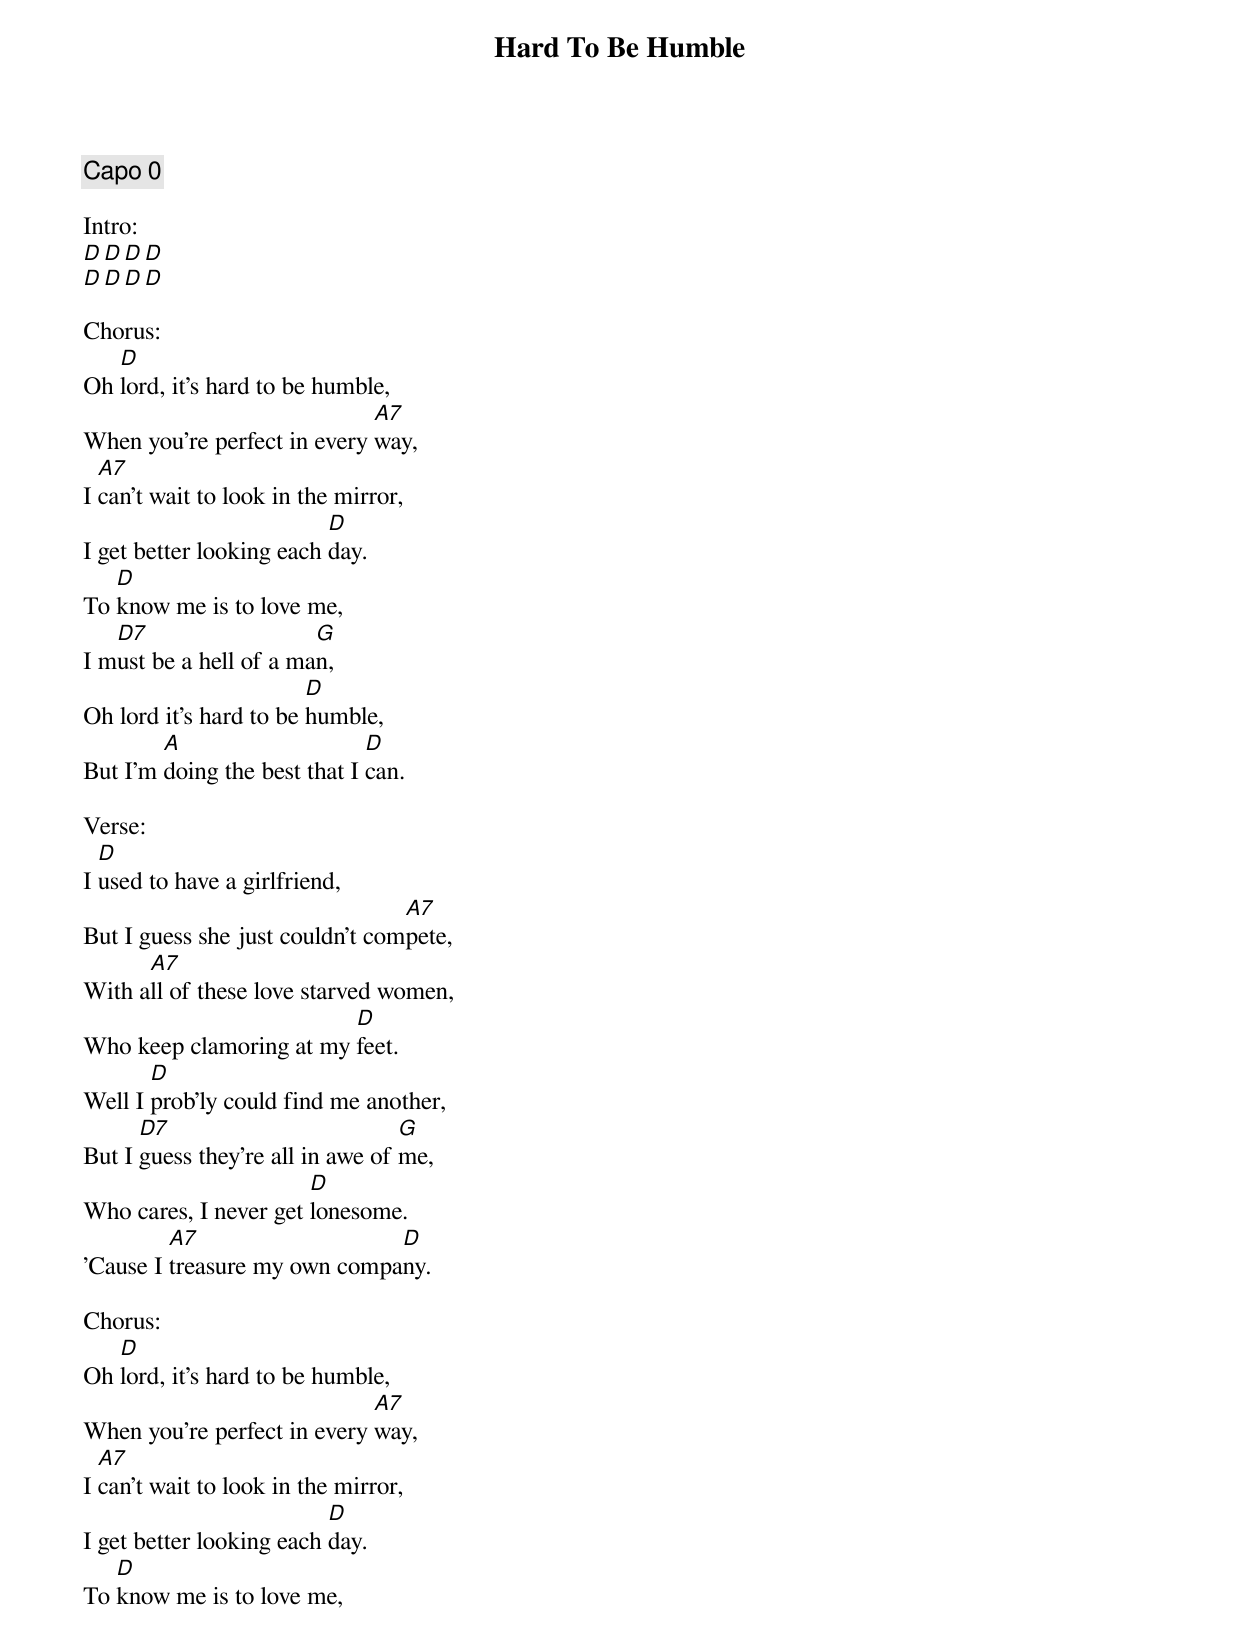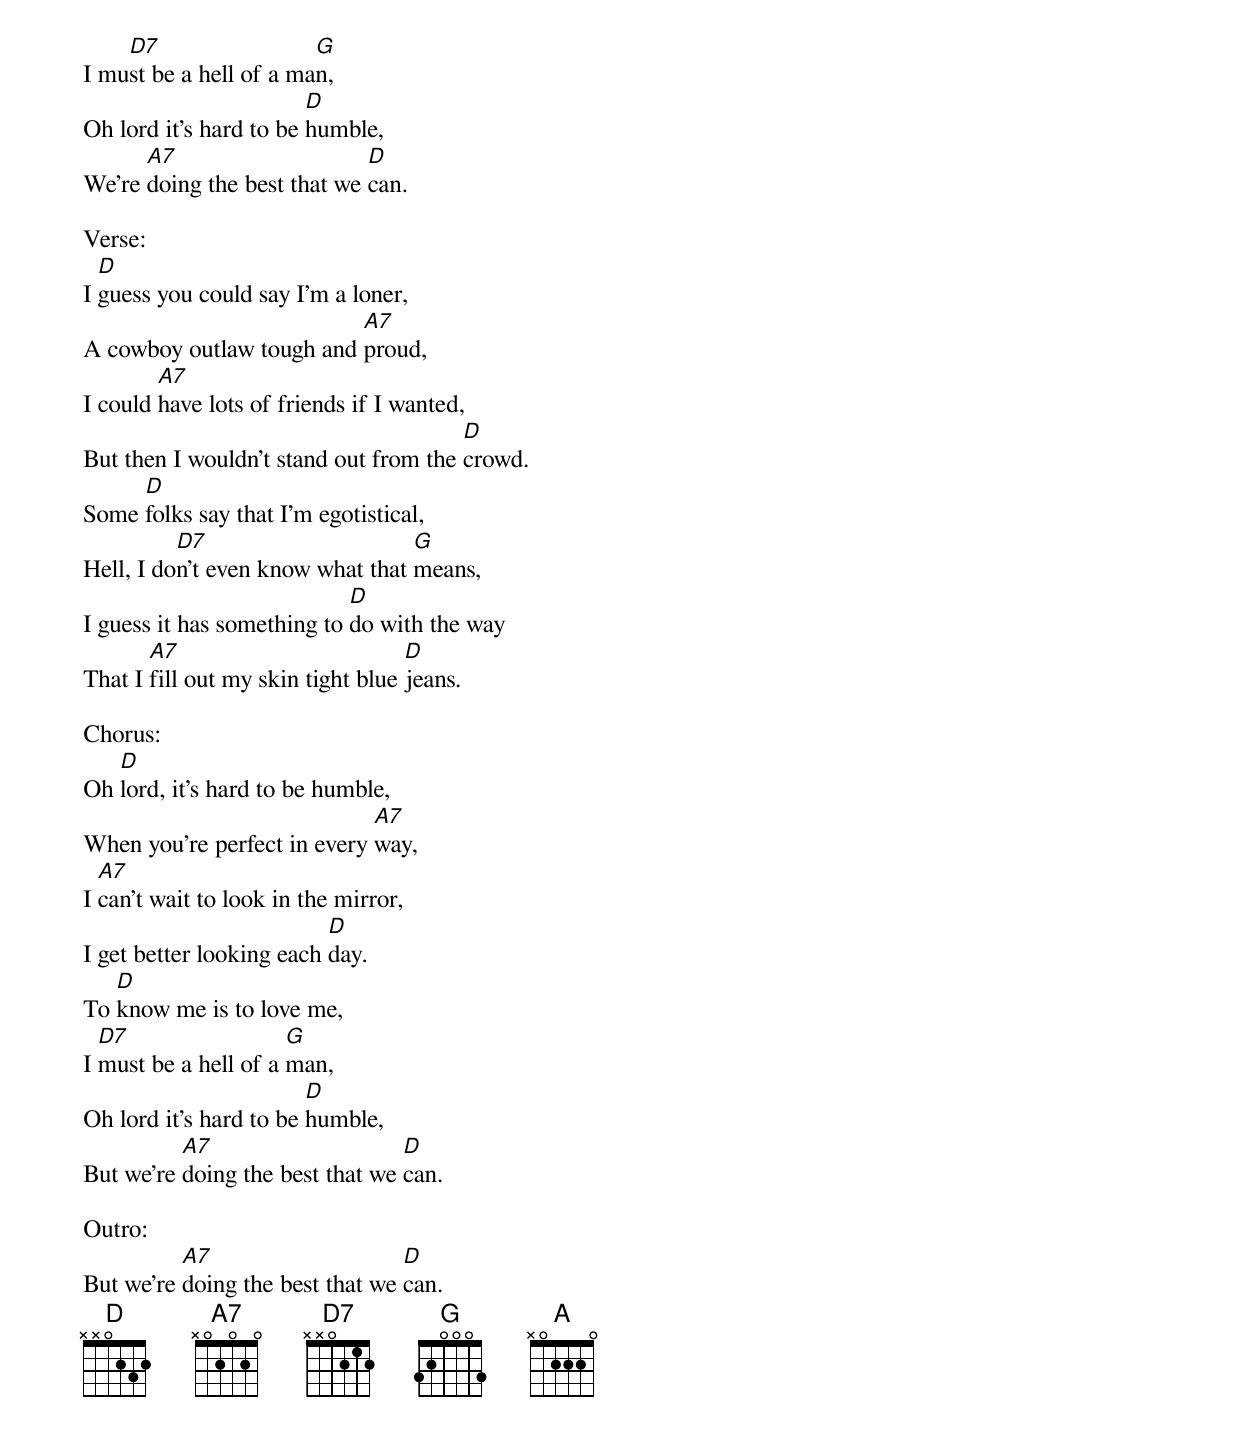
{title:Hard To Be Humble}
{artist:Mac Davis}
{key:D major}
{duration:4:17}
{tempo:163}
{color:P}

{comment: Capo 0}

Intro:
[D][D][D][D]
[D][D][D][D]

Chorus:
Oh [D]lord, it's hard to be humble,
When you're perfect in every [A7]way,
I [A7]can't wait to look in the mirror,
I get better looking each [D]day.
To [D]know me is to love me,
I m[D7]ust be a hell of a ma[G]n,
Oh lord it's hard to be [D]humble,
But I'm [A]doing the best that I [D]can.

Verse:
I [D]used to have a girlfriend,
But I guess she just couldn't com[A7]pete,
With a[A7]ll of these love starved women,
Who keep clamoring at my [D]feet.
Well I [D]prob'ly could find me another,
But I [D7]guess they're all in awe of [G]me,
Who cares, I never get [D]lonesome.
'Cause I [A7]treasure my own compa[D]ny.

Chorus:
Oh [D]lord, it's hard to be humble,
When you're perfect in every [A7]way,
I [A7]can't wait to look in the mirror,
I get better looking each [D]day.
To [D]know me is to love me,
I mu[D7]st be a hell of a ma[G]n,
Oh lord it's hard to be [D]humble,
We're [A7]doing the best that we [D]can.

Verse:
I [D]guess you could say I'm a loner,
A cowboy outlaw tough and [A7]proud,
I could [A7]have lots of friends if I wanted,
But then I wouldn't stand out from the [D]crowd.
Some [D]folks say that I'm egotistical,
Hell, I do[D7]n't even know what that [G]means,
I guess it has something to [D]do with the way
That I [A7]fill out my skin tight blue [D]jeans.

Chorus:
Oh [D]lord, it's hard to be humble,
When you're perfect in every [A7]way,
I [A7]can't wait to look in the mirror,
I get better looking each [D]day.
To [D]know me is to love me,
I [D7]must be a hell of a [G]man,
Oh lord it's hard to be [D]humble,
But we're [A7]doing the best that we [D]can.

Outro:
But we're [A7]doing the best that we [D]can.
